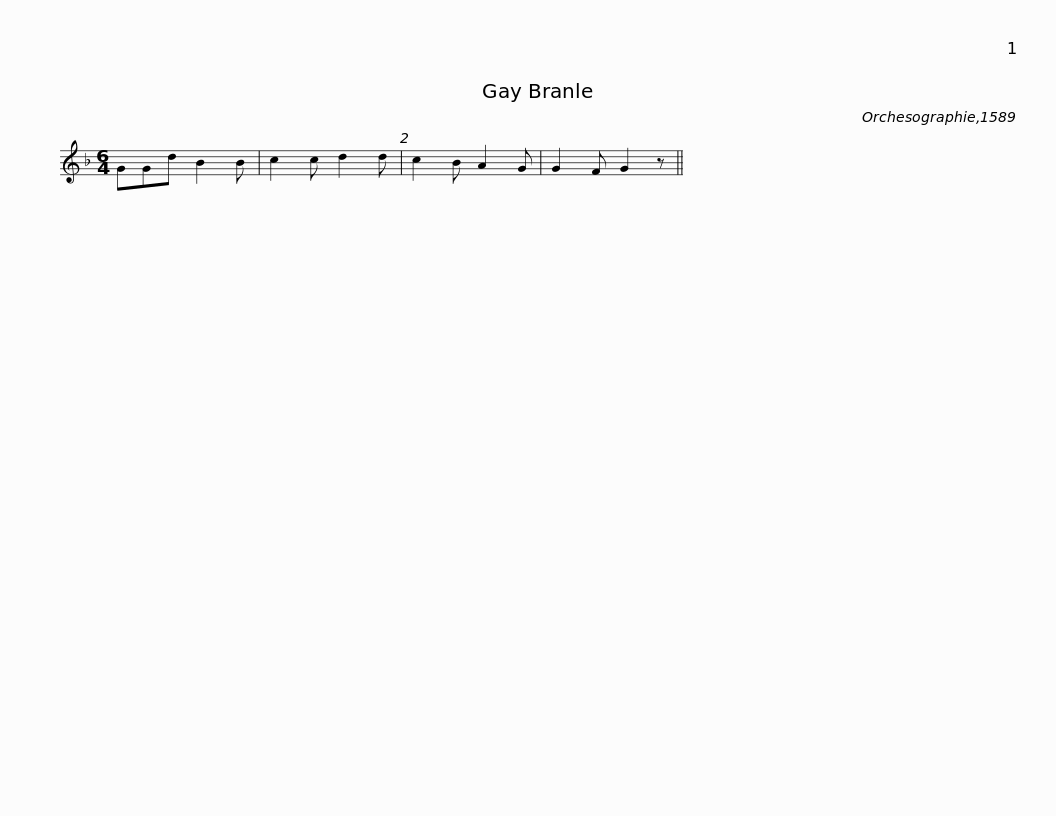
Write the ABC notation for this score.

X:1
L:1/8
M:6/4
I:linebreak $
K:F
V:1 treble
V:1
 GGd B2 B | c2 c d2 d | c2 B A2 G | G2 F G2 z || %4
